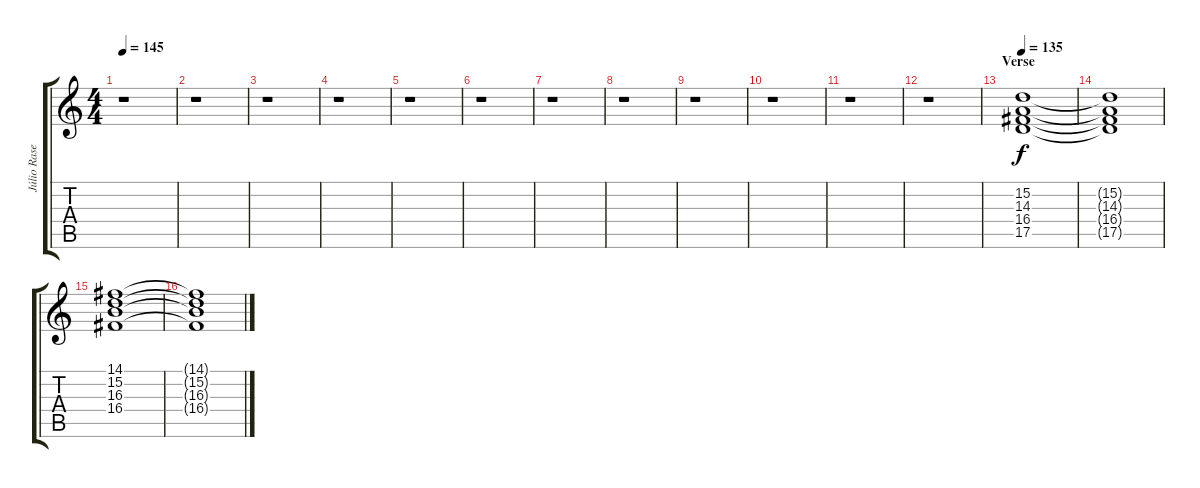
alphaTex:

\track ("Júlio Rasec" "Júlio Rase") {instrument drawbarorgan}
\staff {score tabs}
\tuning (E4 B3 G3 D3 A2 E2) {hide}
\ts (4 4)
\tempo 145
\clef g2
\ks c
r.1{dy ppp} |
r.1 |
r.1 |
r.1 |
r.1 |
r.1 |
r.1 |
r.1 |
r.1 |
r.1 |
r.1 |
r.1 |
\section ("" "Verse")
\tempo 135
(15.2 14.3 16.4 17.5).1{dy f} |
(15.2{t} 14.3{t} 16.4{t} 17.5{t}).1 |
(14.1 15.2 16.3 16.4).1 |
(14.1{t} 15.2{t} 16.3{t} 16.4{t}).1
